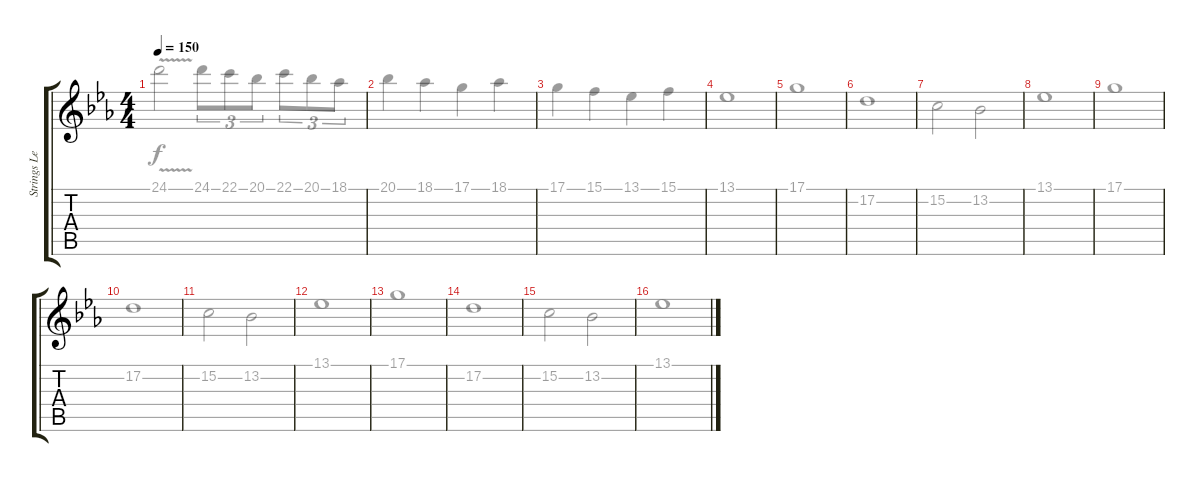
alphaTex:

\track ("Strings Lead 1" "Strings Le") {instrument stringensemble1}
\staff {score tabs}
\tuning (D4 A3 F3 C3 G2 C2) {hide}
\voice
\ts (4 4)
\tempo 150
\clef g2
\ks cminor
|
|
|
|
|
|
|
|
|
|
|
|
|
|
|
\voice
\clef g2
\ks cminor
24.1{v}.2{dy f} 24.1.8{tu (3 2)} 22.1.8{tu (3 2)} 20.1.8{tu (3 2)} 22.1.8{tu (3 2)} 20.1.8{tu (3 2)} 18.1.8{tu (3 2)} |
20.1.4 18.1.4 17.1.4 18.1.4 |
17.1.4 15.1.4 13.1.4 15.1.4 |
13.1.1 |
17.1.1 |
17.2.1 |
15.2.2 13.2.2 |
13.1.1 |
17.1.1 |
17.2.1 |
15.2.2 13.2.2 |
13.1.1 |
17.1.1 |
17.2.1 |
15.2.2 13.2.2 |
13.1.1
